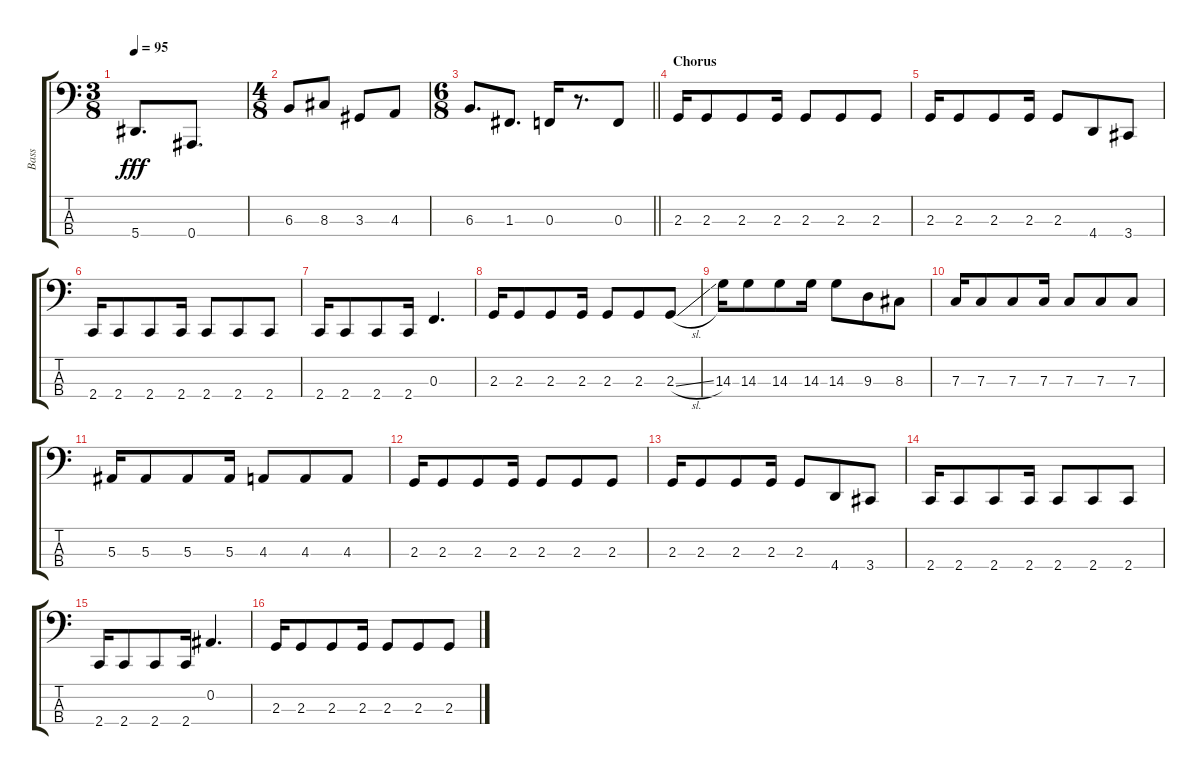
\track ("Bass" "Bass") {instrument electricbassfinger}
\staff {score tabs}
\tuning (Eb2 Bb1 F1 Bb0) {hide}
\ts (3 8)
\tempo 95
\clef f4
\ks c
5.4.8{d dy fff} 0.4.8{d} |
\ts (4 8)
6.3.8 8.3.8 3.3.8 4.3.8 |
\ts (6 8)
\barLineRight lightlight
6.3.8{d} 1.3.8{d} 0.3.16 r.8{d} 0.3.8 |
\section ("" "Chorus")
2.3.16 2.3.8 2.3.8 2.3.16 2.3.8 2.3.8 2.3.8 |
2.3.16 2.3.8 2.3.8 2.3.16 2.3.8 4.4.8 3.4.8 |
2.4.16 2.4.8 2.4.8 2.4.16 2.4.8 2.4.8 2.4.8 |
2.4.16 2.4.8 2.4.8 2.4.16 0.3.4{d} |
2.3.16 2.3.8 2.3.8 2.3.16 2.3.8 2.3.8 2.3{sl}.8 |
14.3.16 14.3.8 14.3.8 14.3.16 14.3.8 9.3.8 8.3.8 |
7.3.16 7.3.8 7.3.8 7.3.16 7.3.8 7.3.8 7.3.8 |
5.3.16 5.3.8 5.3.8 5.3.16 4.3.8 4.3.8 4.3.8 |
2.3.16 2.3.8 2.3.8 2.3.16 2.3.8 2.3.8 2.3.8 |
2.3.16 2.3.8 2.3.8 2.3.16 2.3.8 4.4.8 3.4.8 |
2.4.16 2.4.8 2.4.8 2.4.16 2.4.8 2.4.8 2.4.8 |
2.4.16 2.4.8 2.4.8 2.4.16 0.2.4{d} |
2.3.16 2.3.8 2.3.8 2.3.16 2.3.8 2.3.8 2.3{sl}.8
